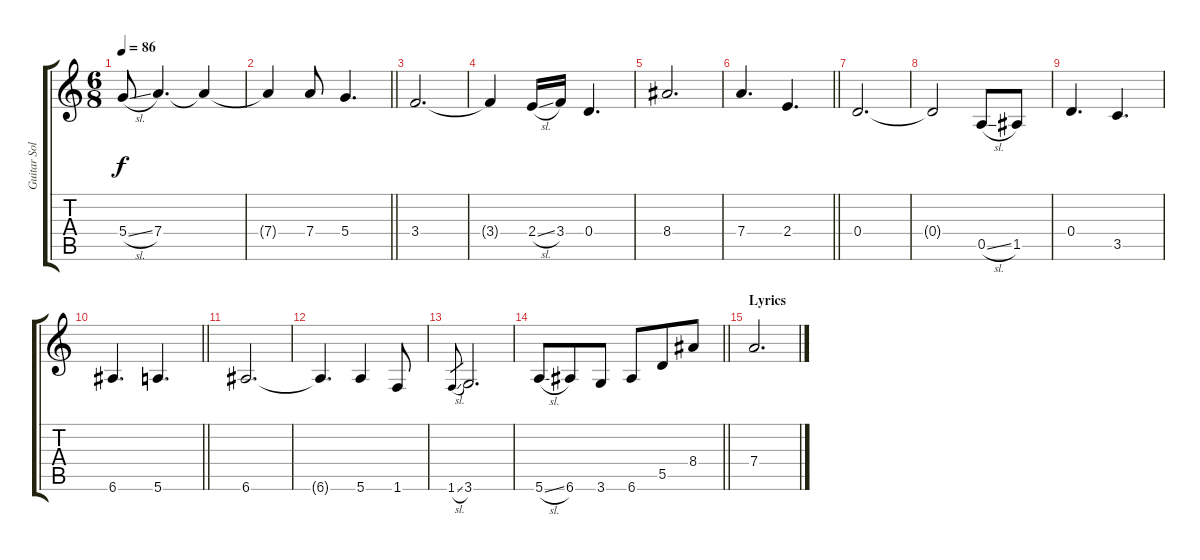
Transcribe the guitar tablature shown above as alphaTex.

\track ("Guitar Solo" "Guitar Sol") {instrument acousticguitarnylon}
\staff {score tabs}
\tuning (E4 B3 G3 D3 A2 E2) {hide}
\ts (6 8)
\tempo 86
\clef g2
\ks c
5.4{sl}.8{dy f} 7.4.4{d} 7.4{t}.4 |
\barLineRight lightlight
7.4{t}.4 7.4.8 5.4.4{d} |
3.4.2{d} |
3.4{t}.4 2.4{sl}.16 3.4.16 0.4.4{d} |
8.4.2{d} |
\barLineRight lightlight
7.4.4{d} 2.4.4{d} |
0.4.2{d} |
0.4{t}.2 0.5{sl}.8 1.5.8 |
0.4.4{d} 3.5.4{d} |
\barLineRight lightlight
6.6.4{d} 5.6.4{d} |
6.6.2{d} |
6.6{t}.4{d} 5.6.4 1.6.8 |
1.6{sl}.8{gr} 3.6.2{d} |
\barLineRight lightlight
5.6{sl}.8 6.6.8 3.6.8 6.6.8 5.5.8 8.4.8 |
\section ("" "Lyrics")
7.4.2{d}
